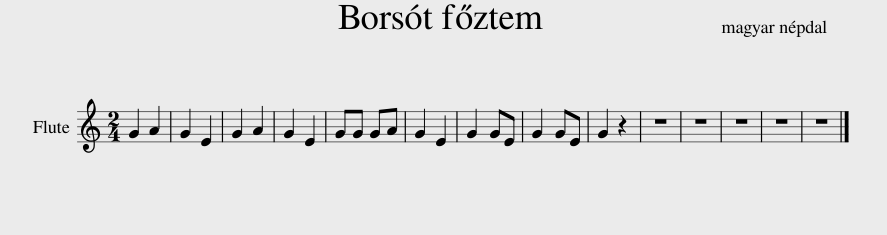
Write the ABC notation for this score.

X:1
L:1/8
M:2/4
I:linebreak $
K:C
V:1 treble
V:1
 G2 A2 | G2 E2 | G2 A2 | G2 E2 | GG GA | %5
 G2 E2 | G2 GE | G2 GE | G2 z2 | z4 | %10
 z4 | z4 | z4 | z4 |] %14
